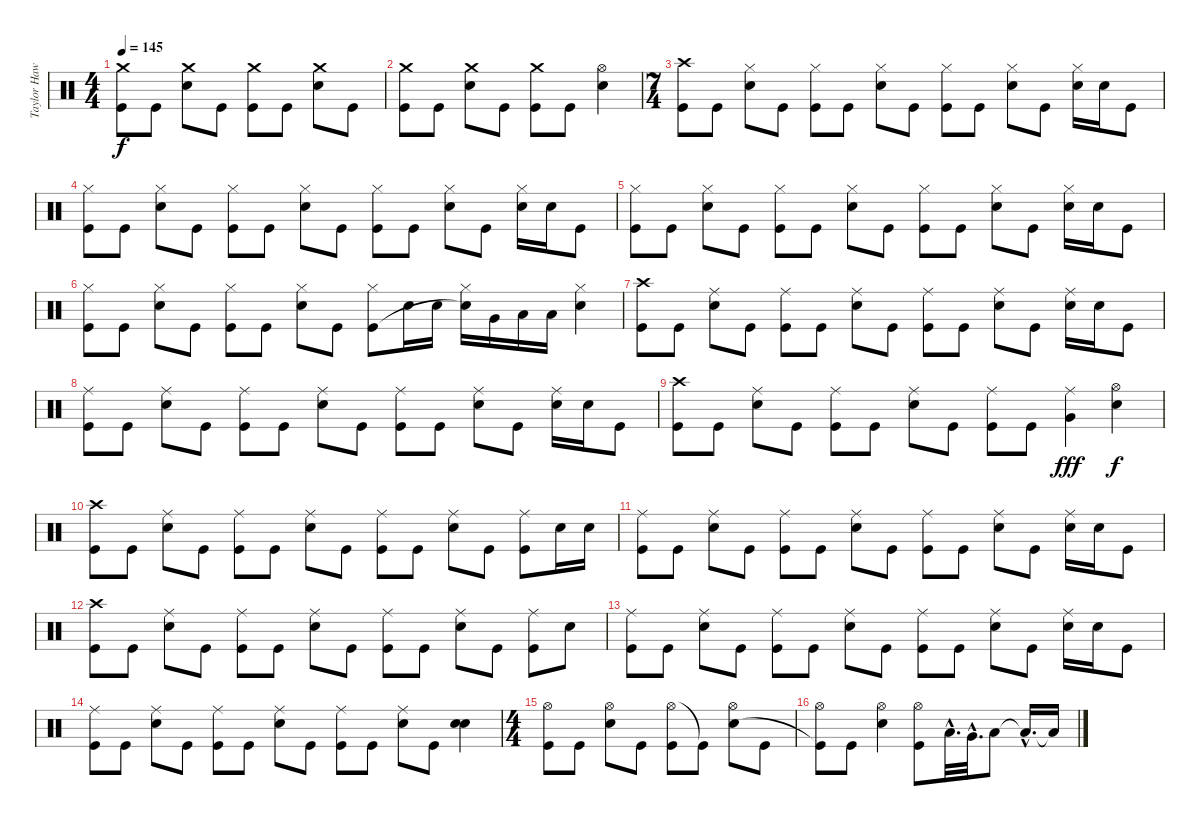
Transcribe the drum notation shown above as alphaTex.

\track ("Taylor Hawkins" "Taylor Haw") {instrument percussion}
\staff {score}
\articulation defaults
\ts (4 4)
\tempo 145
\clef neutral
\ks c
("Crash medium (hit)" "Kick (hit)").8{dy f} "Kick (hit)".8 ("Crash medium (hit)" "Electric Snare (hit)").8 "Kick (hit)".8 ("Crash medium (hit)" "Kick (hit)").8 "Kick (hit)".8 ("Crash medium (hit)" "Electric Snare (hit)").8 "Kick (hit)".8 |
("Crash medium (hit)" "Kick (hit)").8 "Kick (hit)".8 ("Crash medium (hit)" "Electric Snare (hit)").8 "Kick (hit)".8 ("Crash medium (hit)" "Kick (hit)").8 "Kick (hit)".8 ("Hi-Hat (open)" "Electric Snare (hit)").4 |
\ts (7 4)
("Crash high (hit)" "Kick (hit)").8 "Kick (hit)".8 ("Hi-Hat (closed)" "Electric Snare (hit)").8 "Kick (hit)".8 ("Hi-Hat (closed)" "Kick (hit)").8 "Kick (hit)".8 ("Hi-Hat (closed)" "Electric Snare (hit)").8 "Kick (hit)".8 ("Hi-Hat (closed)" "Kick (hit)").8 "Kick (hit)".8 ("Hi-Hat (closed)" "Electric Snare (hit)").8 "Kick (hit)".8 ("Hi-Hat (closed)" "Electric Snare (hit)").16 "Electric Snare (hit)".16 "Kick (hit)".8 |
("Hi-Hat (closed)" "Kick (hit)").8 "Kick (hit)".8 ("Hi-Hat (closed)" "Electric Snare (hit)").8 "Kick (hit)".8 ("Hi-Hat (closed)" "Kick (hit)").8 "Kick (hit)".8 ("Hi-Hat (closed)" "Electric Snare (hit)").8 "Kick (hit)".8 ("Hi-Hat (closed)" "Kick (hit)").8 "Kick (hit)".8 ("Hi-Hat (closed)" "Electric Snare (hit)").8 "Kick (hit)".8 ("Hi-Hat (closed)" "Electric Snare (hit)").16 "Electric Snare (hit)".16 "Kick (hit)".8 |
("Hi-Hat (closed)" "Kick (hit)").8 "Kick (hit)".8 ("Hi-Hat (closed)" "Electric Snare (hit)").8 "Kick (hit)".8 ("Hi-Hat (closed)" "Kick (hit)").8 "Kick (hit)".8 ("Hi-Hat (closed)" "Electric Snare (hit)").8 "Kick (hit)".8 ("Hi-Hat (closed)" "Kick (hit)").8 "Kick (hit)".8 ("Hi-Hat (closed)" "Electric Snare (hit)").8 "Kick (hit)".8 ("Hi-Hat (closed)" "Electric Snare (hit)").16 "Electric Snare (hit)".16 "Kick (hit)".8 |
("Hi-Hat (closed)" "Kick (hit)").8 "Kick (hit)".8 ("Hi-Hat (closed)" "Electric Snare (hit)").8 "Kick (hit)".8 ("Hi-Hat (closed)" "Kick (hit)").8 "Kick (hit)".8 ("Hi-Hat (closed)" "Electric Snare (hit)").8 "Kick (hit)".8 ("Hi-Hat (closed)" "Kick (hit)").8 "Electric Snare (hit)".16 "Electric Snare (hit)".16 ("Hi-Hat (closed)" "Electric Snare (hit)"{t}).16 "Very Low Tom (hit)".16 "Low Floor Tom (hit)".16 "Low Floor Tom (hit)".16 ("Hi-Hat (closed)" "Electric Snare (hit)").4 |
("Crash high (hit)" "Kick (hit)").8 "Kick (hit)".8 ("Ride (middle)" "Electric Snare (hit)").8 "Kick (hit)".8 ("Ride (middle)" "Kick (hit)").8 "Kick (hit)".8 ("Ride (middle)" "Electric Snare (hit)").8 "Kick (hit)".8 ("Ride (middle)" "Kick (hit)").8 "Kick (hit)".8 ("Ride (middle)" "Electric Snare (hit)").8 "Kick (hit)".8 ("Ride (middle)" "Electric Snare (hit)").16 "Electric Snare (hit)".16 "Kick (hit)".8 |
("Ride (middle)" "Kick (hit)").8 "Kick (hit)".8 ("Ride (middle)" "Electric Snare (hit)").8 "Kick (hit)".8 ("Ride (middle)" "Kick (hit)").8 "Kick (hit)".8 ("Ride (middle)" "Electric Snare (hit)").8 "Kick (hit)".8 ("Ride (middle)" "Kick (hit)").8 "Kick (hit)".8 ("Ride (middle)" "Electric Snare (hit)").8 "Kick (hit)".8 ("Ride (middle)" "Electric Snare (hit)").16 "Electric Snare (hit)".16 "Kick (hit)".8 |
("Crash high (hit)" "Kick (hit)").8 "Kick (hit)".8 ("Ride (middle)" "Electric Snare (hit)").8 "Kick (hit)".8 ("Ride (middle)" "Kick (hit)").8 "Kick (hit)".8 ("Ride (middle)" "Electric Snare (hit)").8 "Kick (hit)".8 ("Ride (middle)" "Kick (hit)").8 "Kick (hit)".8 ("Ride (middle)" "Very Low Tom (hit)").4{dy fff} ("Hi-Hat (open)" "Electric Snare (hit)").4{dy f} |
("Crash high (hit)" "Kick (hit)").8 "Kick (hit)".8 ("Ride (middle)" "Electric Snare (hit)").8 "Kick (hit)".8 ("Ride (middle)" "Kick (hit)").8 "Kick (hit)".8 ("Ride (middle)" "Electric Snare (hit)").8 "Kick (hit)".8 ("Ride (middle)" "Kick (hit)").8 "Kick (hit)".8 ("Ride (middle)" "Electric Snare (hit)").8 "Kick (hit)".8 ("Ride (middle)" "Kick (hit)").8 "Electric Snare (hit)".16 "Electric Snare (hit)".16 |
("Ride (middle)" "Kick (hit)").8 "Kick (hit)".8 ("Ride (middle)" "Electric Snare (hit)").8 "Kick (hit)".8 ("Ride (middle)" "Kick (hit)").8 "Kick (hit)".8 ("Ride (middle)" "Electric Snare (hit)").8 "Kick (hit)".8 ("Ride (middle)" "Kick (hit)").8 "Kick (hit)".8 ("Ride (middle)" "Electric Snare (hit)").8 "Kick (hit)".8 ("Ride (middle)" "Electric Snare (hit)").16 "Electric Snare (hit)".16 "Kick (hit)".8 |
("Crash high (hit)" "Kick (hit)").8 "Kick (hit)".8 ("Ride (middle)" "Electric Snare (hit)").8 "Kick (hit)".8 ("Ride (middle)" "Kick (hit)").8 "Kick (hit)".8 ("Ride (middle)" "Electric Snare (hit)").8 "Kick (hit)".8 ("Ride (middle)" "Kick (hit)").8 "Kick (hit)".8 ("Ride (middle)" "Electric Snare (hit)").8 "Kick (hit)".8 ("Ride (middle)" "Kick (hit)").8 "Electric Snare (hit)".8 |
("Ride (middle)" "Kick (hit)").8 "Kick (hit)".8 ("Ride (middle)" "Electric Snare (hit)").8 "Kick (hit)".8 ("Ride (middle)" "Kick (hit)").8 "Kick (hit)".8 ("Ride (middle)" "Electric Snare (hit)").8 "Kick (hit)".8 ("Ride (middle)" "Kick (hit)").8 "Kick (hit)".8 ("Ride (middle)" "Electric Snare (hit)").8 "Kick (hit)".8 ("Ride (middle)" "Electric Snare (hit)").16 "Electric Snare (hit)".16 "Kick (hit)".8 |
("Ride (middle)" "Kick (hit)").8 "Kick (hit)".8 ("Ride (middle)" "Electric Snare (hit)").8 "Kick (hit)".8 ("Ride (middle)" "Kick (hit)").8 "Kick (hit)".8 ("Ride (middle)" "Electric Snare (hit)").8 "Kick (hit)".8 ("Ride (middle)" "Kick (hit)").8 "Kick (hit)".8 ("Ride (middle)" "Electric Snare (hit)").8 "Kick (hit)".8 ("Snare (hit) 2" "Electric Snare (hit)").4 |
\ts (4 4)
("Hi-Hat (open)" "Kick (hit)").8 "Kick (hit)".8 ("Hi-Hat (open)" "Electric Snare (hit)").8 "Kick (hit)".8 ("Hi-Hat (open)" "Kick (hit)").8 "Kick (hit)"{t}.8 ("Hi-Hat (open)" "Electric Snare (hit)").8 "Kick (hit)".8 |
("Hi-Hat (open)" "Kick (hit)"{t}).8 "Kick (hit)".8 ("Hi-Hat (open)" "Electric Snare (hit)").4 ("Hi-Hat (open)" "Kick (hit)").8 "Low Tom (hit)"{hac}.32{d} "Very Low Tom (hit)"{hac}.32{d} "Low Floor Tom (hit)".8 "Low Floor Tom (hit)"{hac t}.16{d} "Low Floor Tom (hit)"{t}.16
